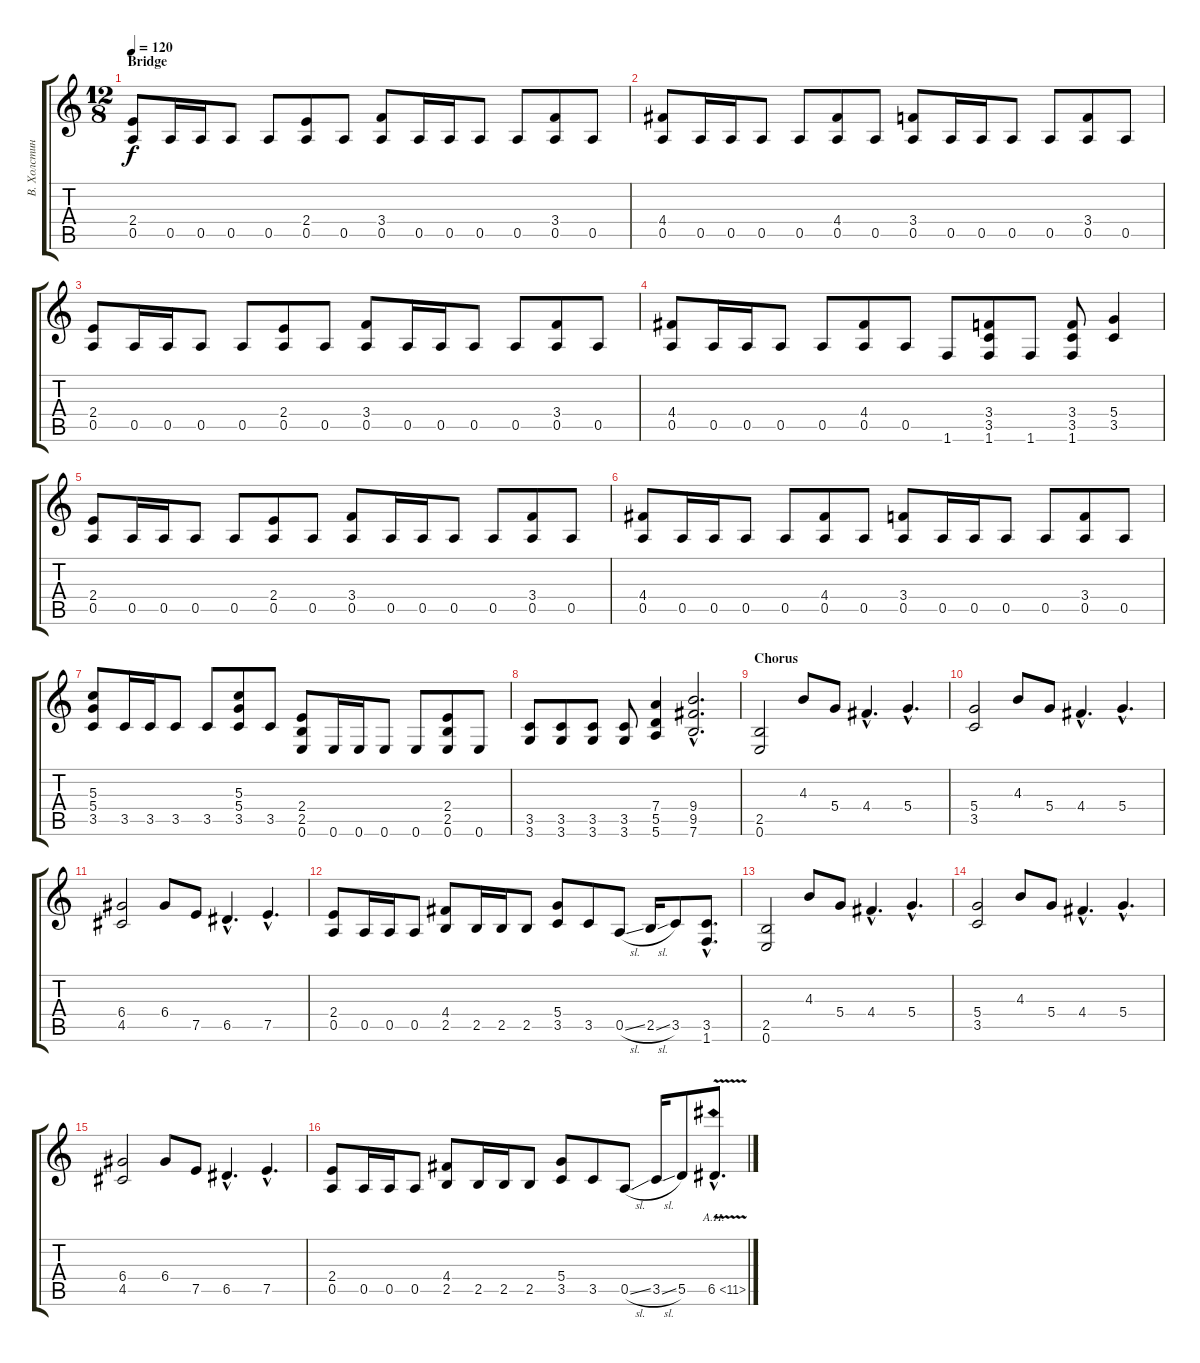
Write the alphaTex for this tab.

\track ("В. Холстинин" "В. Холстин") {instrument distortionguitar}
\staff {score tabs}
\tuning (E4 B3 G3 D3 A2 E2) {hide}
\ts (12 8)
\section ("" "Bridge")
\tempo 120
\clef g2
\ks c
(2.4 0.5).8{dy f} 0.5.16 0.5.16 0.5.8 0.5.8 (2.4 0.5).8 0.5.8 (3.4 0.5).8 0.5.16 0.5.16 0.5.8 0.5.8 (3.4 0.5).8 0.5.8 |
(4.4 0.5).8 0.5.16 0.5.16 0.5.8 0.5.8 (4.4 0.5).8 0.5.8 (3.4 0.5).8 0.5.16 0.5.16 0.5.8 0.5.8 (3.4 0.5).8 0.5.8 |
(2.4 0.5).8 0.5.16 0.5.16 0.5.8 0.5.8 (2.4 0.5).8 0.5.8 (3.4 0.5).8 0.5.16 0.5.16 0.5.8 0.5.8 (3.4 0.5).8 0.5.8 |
(4.4 0.5).8 0.5.16 0.5.16 0.5.8 0.5.8 (4.4 0.5).8 0.5.8 1.6.8 (3.4 3.5 1.6).8 1.6.8 (3.4 3.5 1.6).8 (5.4 3.5).4 |
(2.4 0.5).8 0.5.16 0.5.16 0.5.8 0.5.8 (2.4 0.5).8 0.5.8 (3.4 0.5).8 0.5.16 0.5.16 0.5.8 0.5.8 (3.4 0.5).8 0.5.8 |
(4.4 0.5).8 0.5.16 0.5.16 0.5.8 0.5.8 (4.4 0.5).8 0.5.8 (3.4 0.5).8 0.5.16 0.5.16 0.5.8 0.5.8 (3.4 0.5).8 0.5.8 |
(5.3 5.4 3.5).8 3.5.16 3.5.16 3.5.8 3.5.8 (5.3 5.4 3.5).8 3.5.8 (2.4 2.5 0.6).8 0.6.16 0.6.16 0.6.8 0.6.8 (2.4 2.5 0.6).8 0.6.8 |
(3.5 3.6).8 (3.5 3.6).8 (3.5 3.6).8 (3.5 3.6).8 (7.4 5.5 5.6).4 (9.4{hac} 9.5{hac} 7.6{hac}).2{d} |
\section ("" "Chorus")
(2.5 0.6).2 4.3.8 5.4.8 4.4{hac}.4{d} 5.4{hac}.4{d} |
(5.4 3.5).2 4.3.8 5.4.8 4.4{hac}.4{d} 5.4{hac}.4{d} |
(6.4 4.5).2 6.4.8 7.5.8 6.5{hac}.4{d} 7.5{hac}.4{d} |
(2.4 0.5).8 0.5.16 0.5.16 0.5.8 (4.4 2.5).8 2.5.16 2.5.16 2.5.8 (5.4 3.5).8 3.5.8 0.5{sl}.8 2.5{sl}.16 3.5.8 (3.5{hac} 1.6{hac}).8{d} |
(2.5 0.6).2 4.3.8 5.4.8 4.4{hac}.4{d} 5.4{hac}.4{d} |
(5.4 3.5).2 4.3.8 5.4.8 4.4{hac}.4{d} 5.4{hac}.4{d} |
(6.4 4.5).2 6.4.8 7.5.8 6.5{hac}.4{d} 7.5{hac}.4{d} |
(2.4 0.5).8 0.5.16 0.5.16 0.5.8 (4.4 2.5).8 2.5.16 2.5.16 2.5.8 (5.4 3.5).8 3.5.8 0.5{sl}.8 3.5{sl}.16 5.5.8 6.5{ah 5 v hac}.8{d}
